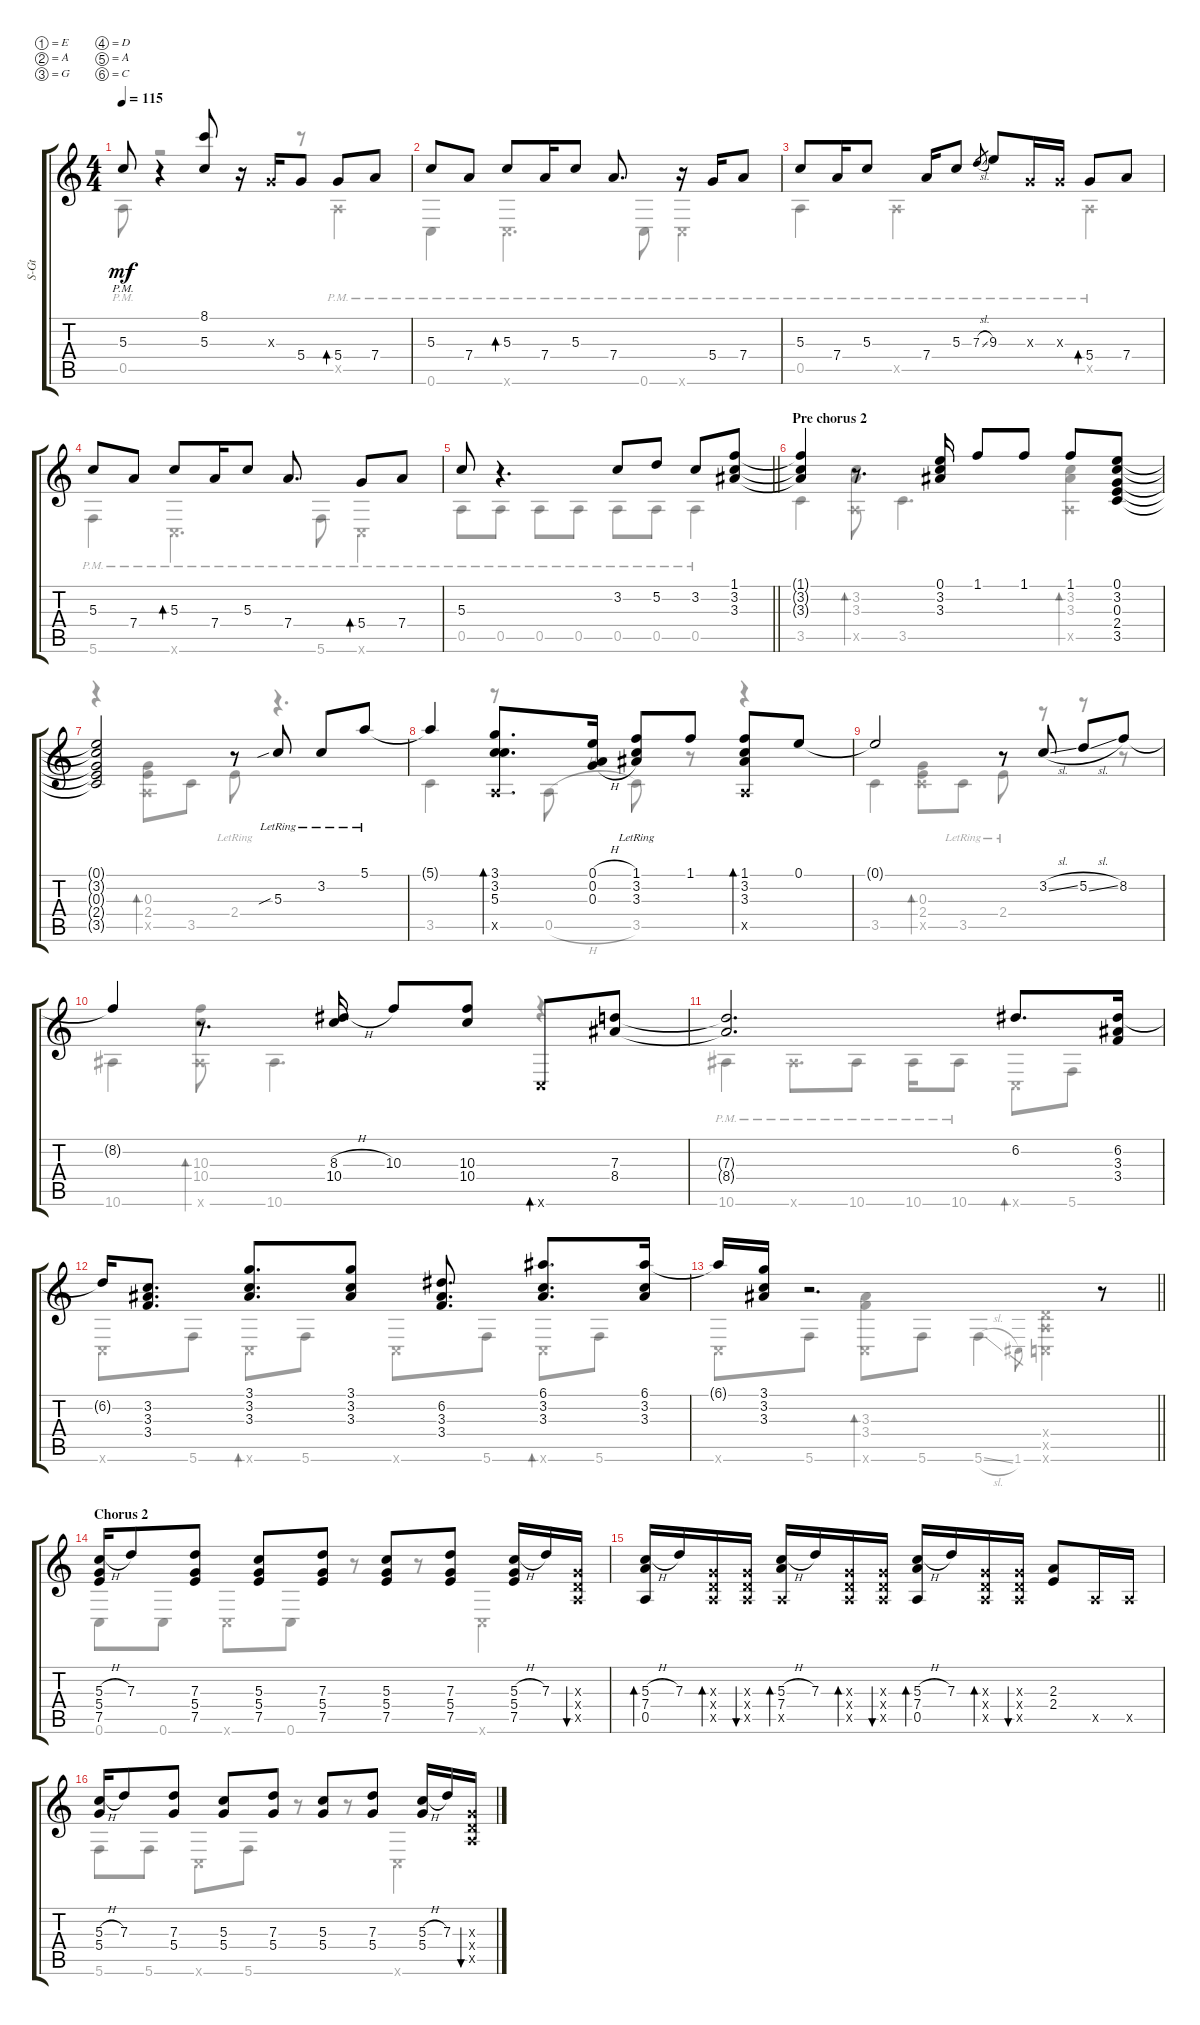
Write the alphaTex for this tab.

\defaultSystemsLayout 4
\bracketExtendMode groupsimilarinstruments
\otherSystemsTrackNameOrientation horizontal
\chordDiagramsInScore
\track ("Steel Guitar" "S-Gt") {instrument acousticguitarsteel}
\staff {score tabs}
\tuning (E4 A3 G3 D3 A2 C2)
\voice
\ts (4 4)
\tempo 115
\clef g2
\ks c
5.3{pm}.8{dy mf} r.4 (5.3 8.1).8 r.16 0.3{x}.16 5.4.8 5.4.8{bd 30} 7.4.8 |
5.3.8 7.4.8 5.3.8{bd 30} 7.4.16 5.3.8 7.4.8{d} r.16 5.4.16 7.4.8 |
5.3.8 7.4.16 5.3.8 7.4.16 5.3.8 7.3{sl}.8{gr} 9.3.8 0.3{x}.16 0.3{x}.16 5.4.8{bd 30} 7.4.8 |
5.3.8 7.4.8 5.3.8{bd 30} 7.4.16 5.3.8 7.4.8{d} 5.4.8{bd 30} 7.4.8 |
\barLineRight lightlight
5.3.8 r.4{d} 3.2.8 5.2.8 3.2.8 (1.1 3.2 3.3).8 |
\section ("" "Pre chorus 2")
(1.1{t} 3.2{t} 3.3{t}).4 r.8{d} (3.3 3.2 0.1).16 1.1.8 1.1.8 1.1.8 (0.1 3.2 3.5 2.4 0.3).8 |
(0.1{t} 3.2{t} 0.3{t} 2.4{t} 3.5{t}).2 r.8 5.3{sib lr}.8 3.2{lr}.8 5.1{lr}.8 |
5.1{t}.4 (3.1 3.2 5.3 0.5{x}).8{d bd 30} (0.1{h} 0.2 0.3{h}).16 (3.3{lr} 3.2{lr} 1.1{lr}).8 1.1.8 (1.1 3.2 3.3 0.5{x}).8{bd 30} 0.1.8 |
0.1{t}.2 r.8 3.2{sl}.8 5.2{sl}.8 8.2.8 |
8.2{t}.4 r.8{d} (8.3{h} 10.4).16 10.3.8 (10.3 10.4).8 0.6{x}.8{bd 30} (7.3 8.4).8 |
(7.3{t} 8.4{t}).2{d} 6.2.8{d} (6.2 3.3 3.4).16 |
6.2{t}.16 (3.2 3.3 3.4).8{d} (3.1 3.3 3.2).8{d} (3.1 3.2 3.3).8 (6.2 3.3 3.4).8{d} (6.1 3.2 3.3).8{d} (6.1 3.2 3.3).16 |
\barLineRight lightlight
6.1{t}.16 (3.1 3.2 3.3).16 r.2{d} r.8 |
\section ("" "Chorus 2")
(7.5 5.3{h} 5.4).16 7.3.8 (7.5 7.3 5.4).8 (7.5 5.3 5.4).8 (7.5 7.3 5.4).8 (7.5 5.3 5.4).8 (7.5 7.3 5.4).8 (7.5 5.3{h} 5.4).16 7.3.16 (0.5{x} 0.4{x} 0.3{x}).16{bu 30} |
(5.3{h} 0.5 7.4).16{bd 30} 7.3.16 (0.3{x} 0.4{x} 0.5{x}).16{bd 30} (0.3{x} 0.4{x} 0.5{x}).16{bu 30} (5.3{h} 0.5{x} 7.4).16{bd 30} 7.3.16 (0.3{x} 0.4{x} 0.5{x}).16{bd 30} (0.3{x} 0.4{x} 0.5{x}).16{bu 30} (5.3{h} 0.5 7.4).16{bd 30} 7.3.16 (0.3{x} 0.4{x} 0.5{x}).16{bd 30} (0.3{x} 0.4{x} 0.5{x}).16{bu 30} (2.3 2.4).8 0.5{x}.16 0.5{x}.16 |
(5.3{h} 5.4).16 7.3.8 (7.3 5.4).8 (5.3 5.4).8 (7.3 5.4).8 (5.3 5.4).8 (7.3 5.4).8 (5.3{h} 5.4).16 7.3.16 (0.5{x} 0.4{x} 0.3{x}).16{bu 30}
\voice
\clef g2
\ottava regular
\simile none
\ks c
0.5{pm}.8{dy mf} r.2 r.8 0.5{pm x}.4 |
0.6{pm}.4 0.6{pm x}.4{d} 0.6{pm}.8 0.6{pm x}.4 |
0.5{pm}.4 0.5{pm x}.2 0.5{pm x}.4 |
5.6{pm}.4 0.6{pm x}.4{d} 5.6{pm}.8 0.6{pm x}.4 |
\barLineRight lightlight
0.5{pm}.8 0.5{pm}.8 0.5{pm}.8 0.5{pm}.8 0.5{pm}.8 0.5{pm}.8 0.5{pm}.4 |
3.5.4 (0.5{x} 3.3 3.2).8{bd 30} 3.5.4{d} (0.5{x} 3.3 3.2).4{bd 30} |
r.4 (0.5{x} 2.4 0.3).8{bd 30} 3.5.8 2.4{lr}.8 r.4{d} |
3.5.4 r.8 0.5{h}.8 3.5.8 r.8 r.4 |
3.5.4 (3.5{x} 2.4 0.3).8{bd 30} 3.5{lr}.8 2.4{lr}.8 r.8 r.8 r.8 |
10.6.4 (10.6{x} 10.4 10.3).8{bd 30} 10.6.4{d} r.4 |
10.6{pm}.4 10.6{pm x}.8{d} 10.6{pm}.8 10.6{pm}.16 10.6{pm}.8 0.6{x}.8{bd 30} 5.6.8 |
0.6{x}.8 5.6.8 0.6{x}.8{bd 30} 5.6.8 0.6{x}.8 5.6.8 0.6{x}.8{bd 30} 5.6.8 |
\barLineRight lightlight
0.6{x}.8 5.6.8 (0.6{x} 3.4 3.3).8{bd 30} 5.6.8 5.6{sl}.4 1.6.8{gr} (0.6{x} 0.5{x} 0.4{x}).4 |
0.6.8 0.6.8 0.6{x}.8 0.6.8 r.8 r.8 0.6{x}.4 |
|
5.6.8 5.6.8 0.6{x}.8 5.6.8 r.8 r.8 0.6{x}.4
